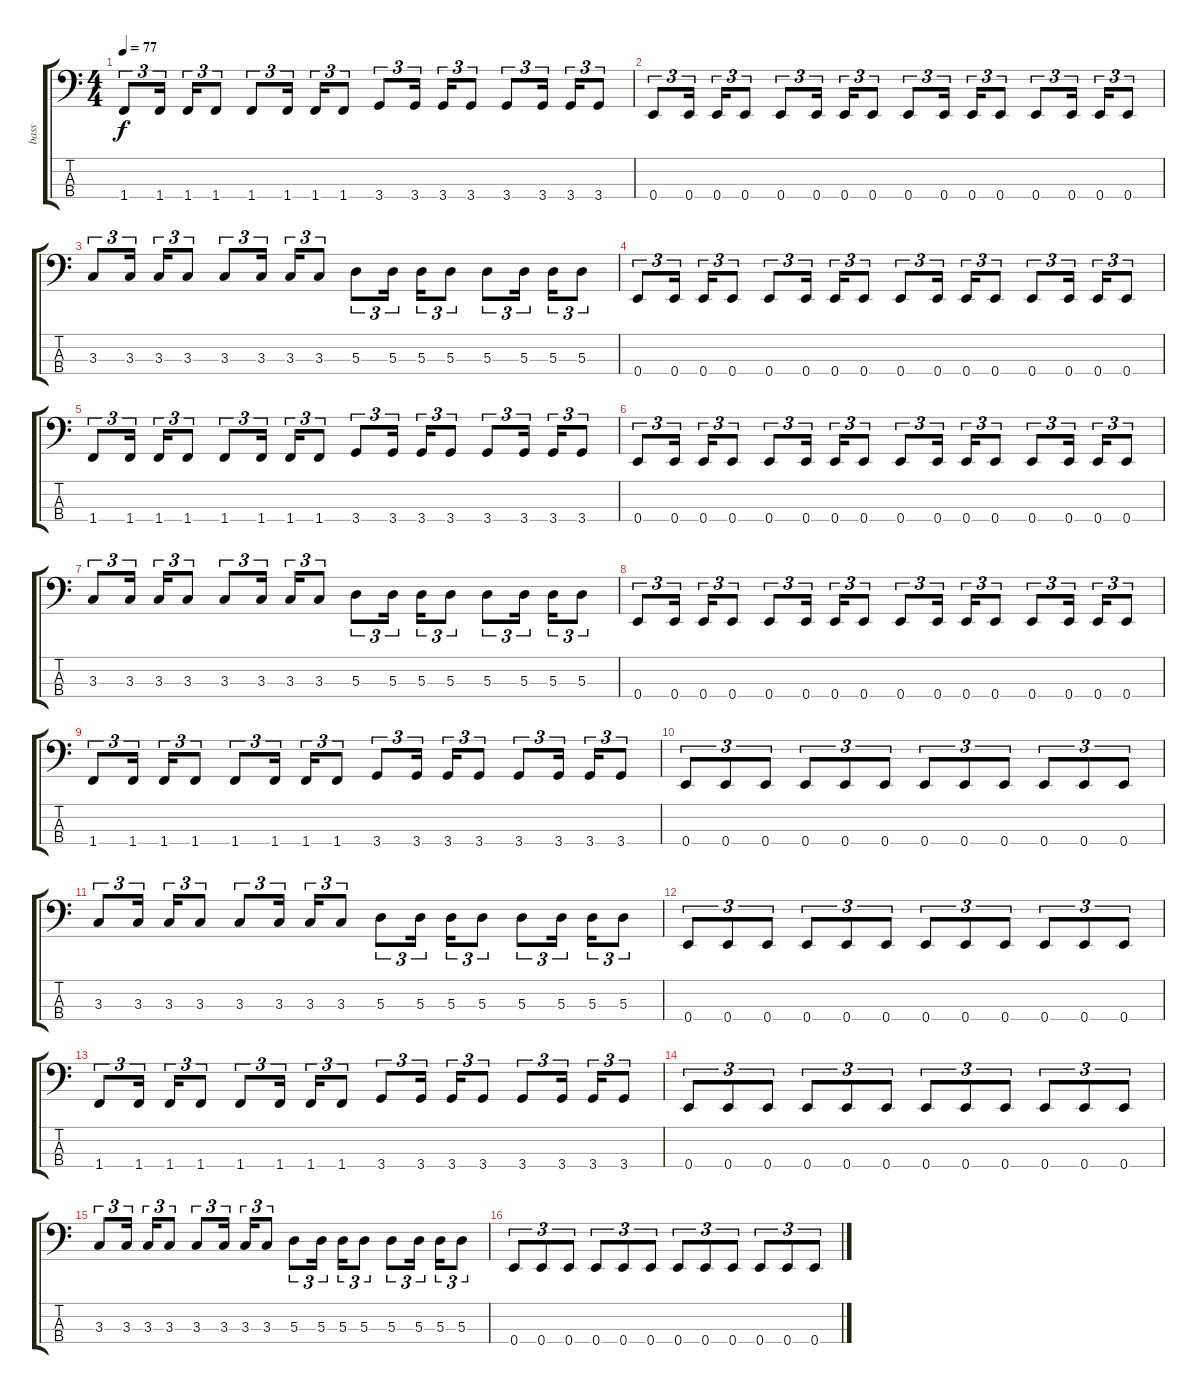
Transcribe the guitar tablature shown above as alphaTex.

\track ("bass" "bass") {instrument electricbassfinger}
\staff {score tabs}
\tuning (G2 D2 A1 E1) {hide}
\ts (4 4)
\tempo 77
\clef f4
\ks c
1.4.8{tu (3 2) dy f} 1.4.16{tu (3 2)} 1.4.16{tu (3 2)} 1.4.8{tu (3 2)} 1.4.8{tu (3 2)} 1.4.16{tu (3 2)} 1.4.16{tu (3 2)} 1.4.8{tu (3 2)} 3.4.8{tu (3 2)} 3.4.16{tu (3 2)} 3.4.16{tu (3 2)} 3.4.8{tu (3 2)} 3.4.8{tu (3 2)} 3.4.16{tu (3 2)} 3.4.16{tu (3 2)} 3.4.8{tu (3 2)} |
0.4.8{tu (3 2)} 0.4.16{tu (3 2)} 0.4.16{tu (3 2)} 0.4.8{tu (3 2)} 0.4.8{tu (3 2)} 0.4.16{tu (3 2)} 0.4.16{tu (3 2)} 0.4.8{tu (3 2)} 0.4.8{tu (3 2)} 0.4.16{tu (3 2)} 0.4.16{tu (3 2)} 0.4.8{tu (3 2)} 0.4.8{tu (3 2)} 0.4.16{tu (3 2)} 0.4.16{tu (3 2)} 0.4.8{tu (3 2)} |
3.3.8{tu (3 2)} 3.3.16{tu (3 2)} 3.3.16{tu (3 2)} 3.3.8{tu (3 2)} 3.3.8{tu (3 2)} 3.3.16{tu (3 2)} 3.3.16{tu (3 2)} 3.3.8{tu (3 2)} 5.3.8{tu (3 2)} 5.3.16{tu (3 2)} 5.3.16{tu (3 2)} 5.3.8{tu (3 2)} 5.3.8{tu (3 2)} 5.3.16{tu (3 2)} 5.3.16{tu (3 2)} 5.3.8{tu (3 2)} |
0.4.8{tu (3 2)} 0.4.16{tu (3 2)} 0.4.16{tu (3 2)} 0.4.8{tu (3 2)} 0.4.8{tu (3 2)} 0.4.16{tu (3 2)} 0.4.16{tu (3 2)} 0.4.8{tu (3 2)} 0.4.8{tu (3 2)} 0.4.16{tu (3 2)} 0.4.16{tu (3 2)} 0.4.8{tu (3 2)} 0.4.8{tu (3 2)} 0.4.16{tu (3 2)} 0.4.16{tu (3 2)} 0.4.8{tu (3 2)} |
1.4.8{tu (3 2)} 1.4.16{tu (3 2)} 1.4.16{tu (3 2)} 1.4.8{tu (3 2)} 1.4.8{tu (3 2)} 1.4.16{tu (3 2)} 1.4.16{tu (3 2)} 1.4.8{tu (3 2)} 3.4.8{tu (3 2)} 3.4.16{tu (3 2)} 3.4.16{tu (3 2)} 3.4.8{tu (3 2)} 3.4.8{tu (3 2)} 3.4.16{tu (3 2)} 3.4.16{tu (3 2)} 3.4.8{tu (3 2)} |
0.4.8{tu (3 2)} 0.4.16{tu (3 2)} 0.4.16{tu (3 2)} 0.4.8{tu (3 2)} 0.4.8{tu (3 2)} 0.4.16{tu (3 2)} 0.4.16{tu (3 2)} 0.4.8{tu (3 2)} 0.4.8{tu (3 2)} 0.4.16{tu (3 2)} 0.4.16{tu (3 2)} 0.4.8{tu (3 2)} 0.4.8{tu (3 2)} 0.4.16{tu (3 2)} 0.4.16{tu (3 2)} 0.4.8{tu (3 2)} |
3.3.8{tu (3 2)} 3.3.16{tu (3 2)} 3.3.16{tu (3 2)} 3.3.8{tu (3 2)} 3.3.8{tu (3 2)} 3.3.16{tu (3 2)} 3.3.16{tu (3 2)} 3.3.8{tu (3 2)} 5.3.8{tu (3 2)} 5.3.16{tu (3 2)} 5.3.16{tu (3 2)} 5.3.8{tu (3 2)} 5.3.8{tu (3 2)} 5.3.16{tu (3 2)} 5.3.16{tu (3 2)} 5.3.8{tu (3 2)} |
0.4.8{tu (3 2)} 0.4.16{tu (3 2)} 0.4.16{tu (3 2)} 0.4.8{tu (3 2)} 0.4.8{tu (3 2)} 0.4.16{tu (3 2)} 0.4.16{tu (3 2)} 0.4.8{tu (3 2)} 0.4.8{tu (3 2)} 0.4.16{tu (3 2)} 0.4.16{tu (3 2)} 0.4.8{tu (3 2)} 0.4.8{tu (3 2)} 0.4.16{tu (3 2)} 0.4.16{tu (3 2)} 0.4.8{tu (3 2)} |
1.4.8{tu (3 2)} 1.4.16{tu (3 2)} 1.4.16{tu (3 2)} 1.4.8{tu (3 2)} 1.4.8{tu (3 2)} 1.4.16{tu (3 2)} 1.4.16{tu (3 2)} 1.4.8{tu (3 2)} 3.4.8{tu (3 2)} 3.4.16{tu (3 2)} 3.4.16{tu (3 2)} 3.4.8{tu (3 2)} 3.4.8{tu (3 2)} 3.4.16{tu (3 2)} 3.4.16{tu (3 2)} 3.4.8{tu (3 2)} |
0.4.8{tu (3 2)} 0.4.8{tu (3 2)} 0.4.8{tu (3 2)} 0.4.8{tu (3 2)} 0.4.8{tu (3 2)} 0.4.8{tu (3 2)} 0.4.8{tu (3 2)} 0.4.8{tu (3 2)} 0.4.8{tu (3 2)} 0.4.8{tu (3 2)} 0.4.8{tu (3 2)} 0.4.8{tu (3 2)} |
3.3.8{tu (3 2)} 3.3.16{tu (3 2)} 3.3.16{tu (3 2)} 3.3.8{tu (3 2)} 3.3.8{tu (3 2)} 3.3.16{tu (3 2)} 3.3.16{tu (3 2)} 3.3.8{tu (3 2)} 5.3.8{tu (3 2)} 5.3.16{tu (3 2)} 5.3.16{tu (3 2)} 5.3.8{tu (3 2)} 5.3.8{tu (3 2)} 5.3.16{tu (3 2)} 5.3.16{tu (3 2)} 5.3.8{tu (3 2)} |
0.4.8{tu (3 2)} 0.4.8{tu (3 2)} 0.4.8{tu (3 2)} 0.4.8{tu (3 2)} 0.4.8{tu (3 2)} 0.4.8{tu (3 2)} 0.4.8{tu (3 2)} 0.4.8{tu (3 2)} 0.4.8{tu (3 2)} 0.4.8{tu (3 2)} 0.4.8{tu (3 2)} 0.4.8{tu (3 2)} |
1.4.8{tu (3 2)} 1.4.16{tu (3 2)} 1.4.16{tu (3 2)} 1.4.8{tu (3 2)} 1.4.8{tu (3 2)} 1.4.16{tu (3 2)} 1.4.16{tu (3 2)} 1.4.8{tu (3 2)} 3.4.8{tu (3 2)} 3.4.16{tu (3 2)} 3.4.16{tu (3 2)} 3.4.8{tu (3 2)} 3.4.8{tu (3 2)} 3.4.16{tu (3 2)} 3.4.16{tu (3 2)} 3.4.8{tu (3 2)} |
0.4.8{tu (3 2)} 0.4.8{tu (3 2)} 0.4.8{tu (3 2)} 0.4.8{tu (3 2)} 0.4.8{tu (3 2)} 0.4.8{tu (3 2)} 0.4.8{tu (3 2)} 0.4.8{tu (3 2)} 0.4.8{tu (3 2)} 0.4.8{tu (3 2)} 0.4.8{tu (3 2)} 0.4.8{tu (3 2)} |
3.3.8{tu (3 2)} 3.3.16{tu (3 2)} 3.3.16{tu (3 2)} 3.3.8{tu (3 2)} 3.3.8{tu (3 2)} 3.3.16{tu (3 2)} 3.3.16{tu (3 2)} 3.3.8{tu (3 2)} 5.3.8{tu (3 2)} 5.3.16{tu (3 2)} 5.3.16{tu (3 2)} 5.3.8{tu (3 2)} 5.3.8{tu (3 2)} 5.3.16{tu (3 2)} 5.3.16{tu (3 2)} 5.3.8{tu (3 2)} |
0.4.8{tu (3 2)} 0.4.8{tu (3 2)} 0.4.8{tu (3 2)} 0.4.8{tu (3 2)} 0.4.8{tu (3 2)} 0.4.8{tu (3 2)} 0.4.8{tu (3 2)} 0.4.8{tu (3 2)} 0.4.8{tu (3 2)} 0.4.8{tu (3 2)} 0.4.8{tu (3 2)} 0.4.8{tu (3 2)}
